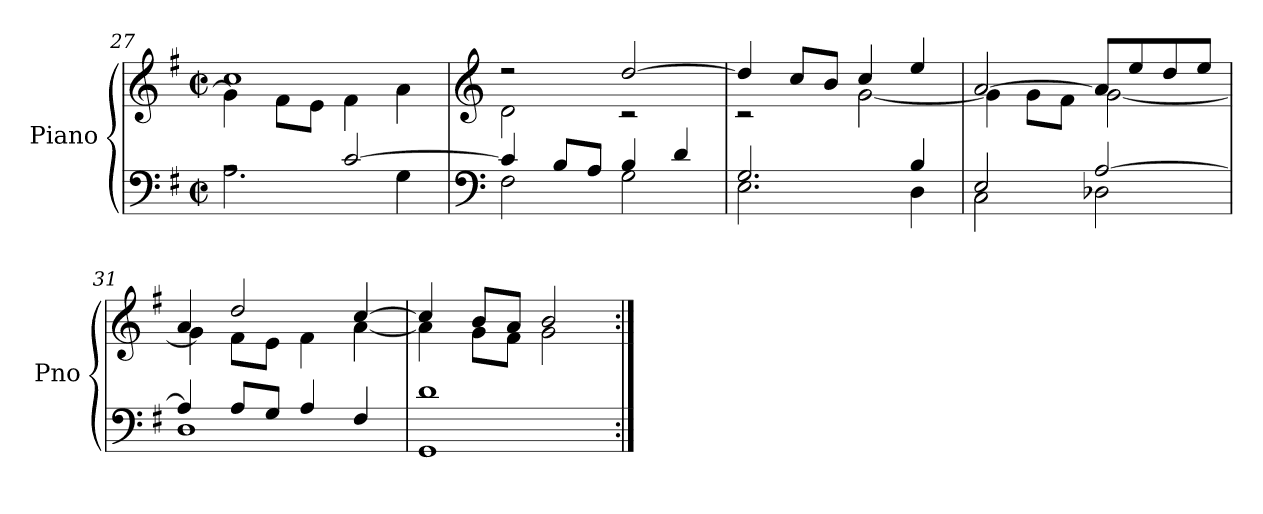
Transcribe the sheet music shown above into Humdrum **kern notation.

**kern	**kern
*part1	*part1
*staff2	*staff1
*I"Piano	*
*I'Pno	*
*clefF4	*clefG2
*k[f#]	*k[f#]
*M2/2	*M2/2
*met(c|)	*met(c|)
=27	=27
*^	*^
2rA	2.A\	1cc	4g\]
.	.	.	8f#\L
.	.	.	8e\J
[2c/	.	.	4f#\
.	4G\	.	4a\
!!LO:LB:g=z	!!
=28	=28	=28	=28
*clefF4	*	*clefG2	*
4c/]	2F#\	2r	2d\
8B/L	.	.	.
8A/J	.	.	.
4B/	2G\	[2dd/	2r
4d/	.	.	.
=29	=29	=29	=29
2.G/	2.E\	4dd/]	2r
.	.	8cc/L	.
.	.	8b/J	.
.	.	4cc/	[2g\
4B/	4D\	4ee/	.
=30	=30	=30	=30
2E/	2C\	[2a/	4g\]
.	.	.	8g\L
.	.	.	8f#\J
[2A/	2D-X\	8a/L]	[2g\
.	.	8ee/	.
.	.	8dd/	.
.	.	8ee/J	.
=31	=31	=31	=31
4A/]	1D	4a/	4g\]
8A/L	.	2dd/	8f#\L
8G/J	.	.	8e\J
4A/	.	.	4f#\
4F#/	.	[4cc/	[4a\
=32	=32	=32	=32
1d	1GG	4cc/]	4a\]
.	.	8b/L	8g\L
.	.	8a/J	8f#\J
.	.	2b/	2g\
*v	*v	*	*
*	*v	*v
=:|!	=:|!
*-	*-
